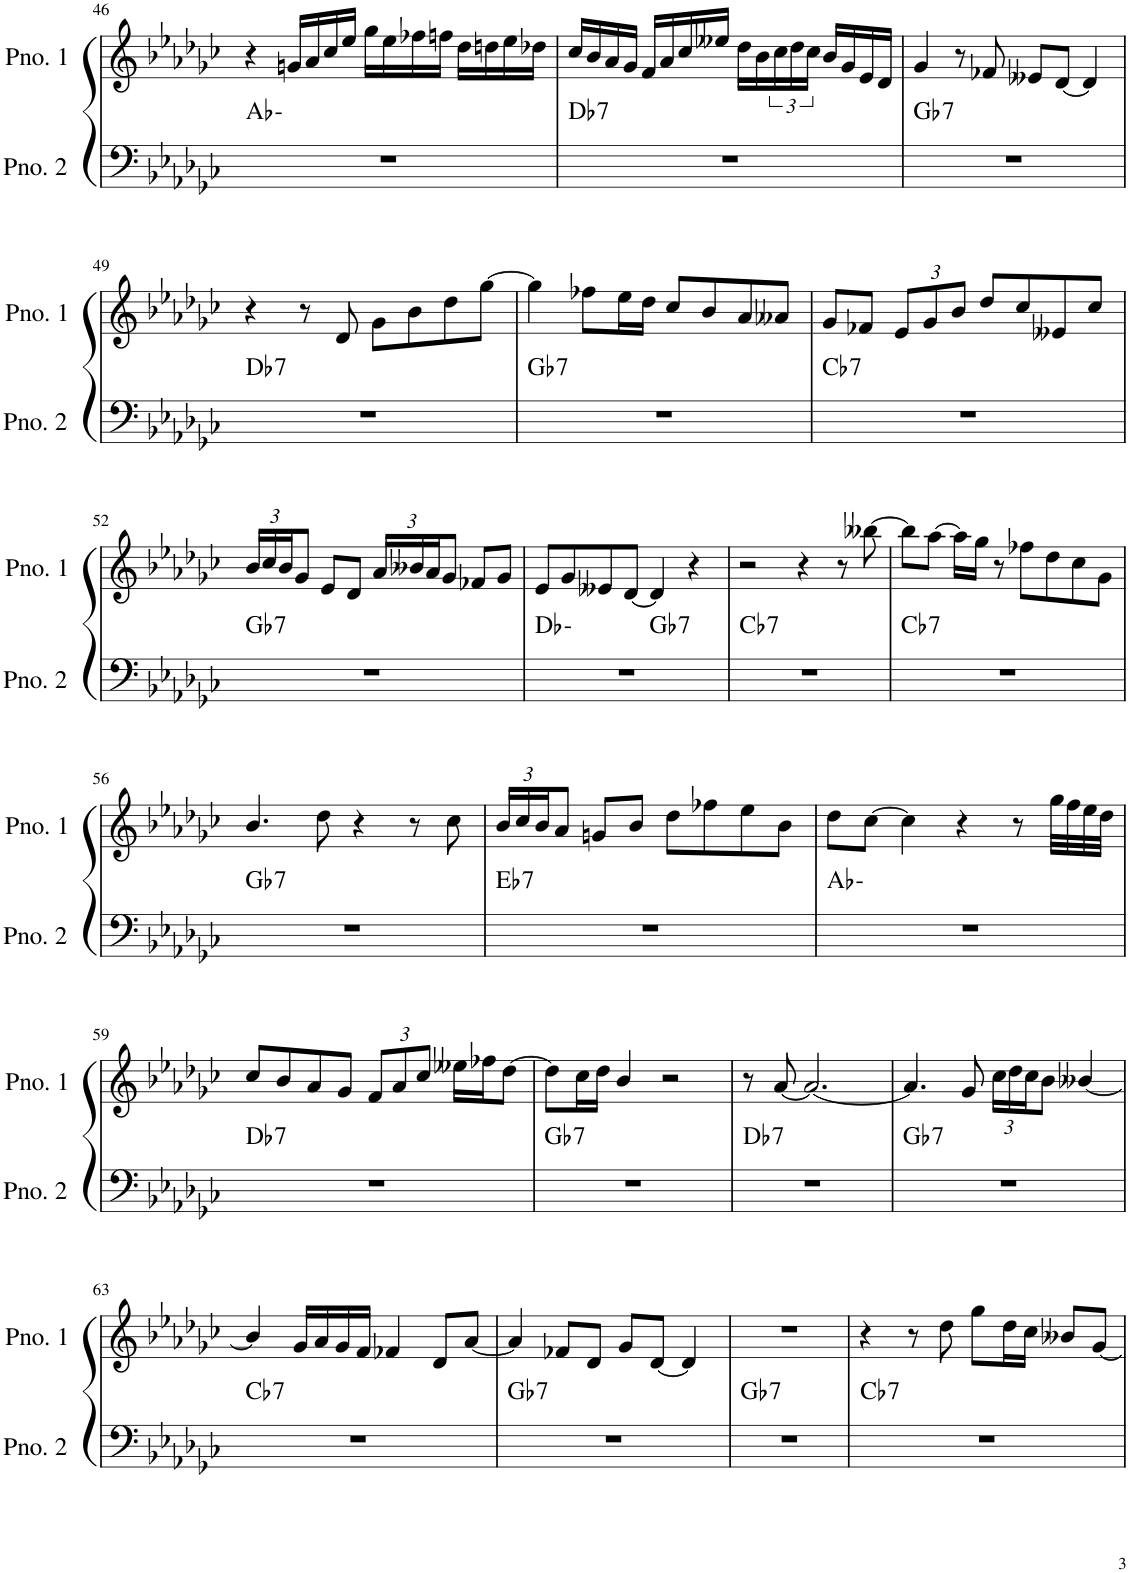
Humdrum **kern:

**kern	**harte	**kern
*part2	*part2	*part1
*staff2	*	*staff1
*I"ピアノ 2	*	*I"ピアノ 1
!!LO:PB:g=z
*clefF4	*	*clefG2
*k[b-e-a-d-g-c-]	*	*k[b-e-a-d-g-c-]
*M4/4	*	*M4/4
=46	=46	=46
1r	Ab:min	4r
.	.	16gn/LL
.	.	16a-/
.	.	16cc-/
.	.	16ee-/JJ
.	.	16gg-\LL
.	.	16ee-\
.	.	16ff-X\
.	.	16ffn\JJ
.	.	16dd-\LL
.	.	16ddn\
.	.	16ee-\
.	.	16dd-X\JJ
=47	=47	=47
!	!LO:H:kt=7	!
1r	Db:7	16cc-/LL
.	.	16b-/
.	.	16a-/
.	.	16g-/JJ
.	.	16f/LL
.	.	16a-/
.	.	16cc-/
.	.	16ee--X/JJ
.	.	16dd-\LL
.	.	16b-\
.	.	24cc-\
.	.	24dd-\
.	.	24cc-\JJ
.	.	16b-/LL
.	.	16g-/
.	.	16e-/
.	.	16d-/JJ
=48	=48	=48
!	!LO:H:kt=7	!
1r	Gb:7	4g-/
.	.	8r
.	.	8f-X/
.	.	8e--X/L
.	.	[8d-/J
.	.	4d-/]
!!LO:LB:g=z
=49	=49	=49
!	!LO:H:kt=7	!
1r	Db:7	4r
.	.	8r
.	.	8d-/
.	.	8g-\L
.	.	8b-\
.	.	8dd-\
.	.	[8gg-\J
=50	=50	=50
!	!LO:H:kt=7	!
1r	Gb:7	4gg-\]
.	.	8ff-X\L
.	.	16ee-\L
.	.	16dd-\JJ
.	.	8cc-/L
.	.	8b-/
.	.	8a-/
.	.	8a--X/J
=51	=51	=51
!	!LO:H:kt=7	!
1r	Cb:7	8g-/L
.	.	8f-X/J
*	*	*Xbrackettup
.	.	12e-/L
.	.	12g-/
.	.	12b-/J
.	.	8dd-/L
.	.	8cc-/
.	.	8e--X/
.	.	8cc-/J
!!LO:LB:g=z
=52	=52	=52
!	!LO:H:kt=7	!
1r	Gb:7	24b-/LL
.	.	24cc-/
.	.	24b-/J
.	.	8g-/J
.	.	8e-/L
.	.	8d-/J
.	.	24a-/LL
.	.	24b--X/
.	.	24a-/J
.	.	8g-/J
.	.	8f-X/L
.	.	8g-/J
=53	=53	=53
*^	*	*
1r	2ryy	Db:min	8e-/L
.	.	.	8g-/
.	.	.	8e--X/
.	.	.	[8d-/J
!	!	!LO:H:kt=7	!
.	2ryy	Gb:7	4d-/]
.	.	.	4r
=54	=54	=54	=54
!	!	!LO:H:kt=7	!
*v	*v	*	*
1r	Cb:7	2r
.	.	4r
.	.	8r
.	.	[8bb--X\
=55	=55	=55
!	!LO:H:kt=7	!
1r	Cb:7	8bb--\L]
.	.	[8aa-\J
.	.	16aa-\LL]
.	.	16gg-\JJ
.	.	8r
.	.	8ff-X\L
.	.	8dd-\
.	.	8cc-\
.	.	8g-\J
!!LO:LB:g=z
=56	=56	=56
!	!LO:H:kt=7	!
1r	Gb:7	4.b-/
.	.	8dd-\
.	.	4r
.	.	8r
.	.	8cc-\
=57	=57	=57
!	!LO:H:kt=7	!
1r	Eb:7	24b-/LL
.	.	24cc-/
.	.	24b-/J
.	.	8a-/J
.	.	8gn/L
.	.	8b-/J
.	.	8dd-\L
.	.	8ff-X\
.	.	8ee-\
.	.	8b-\J
=58	=58	=58
1r	Ab:min	8dd-\L
.	.	[8cc-\J
.	.	4cc-\]
.	.	4r
.	.	8r
.	.	32gg-\LLL
.	.	32ff\
.	.	32ee-\
.	.	32dd-\JJJ
!!LO:LB:g=z
=59	=59	=59
!	!LO:H:kt=7	!
1r	Db:7	8cc-/L
.	.	8b-/
.	.	8a-/
.	.	8g-/J
.	.	12f/L
.	.	12a-/
.	.	12cc-/J
.	.	16ee--X\LL
.	.	16ff-X\J
.	.	[8dd-\J
=60	=60	=60
!	!LO:H:kt=7	!
1r	Gb:7	8dd-\L]
.	.	16cc-\L
.	.	16dd-\JJ
.	.	4b-/
.	.	2r
=61	=61	=61
!	!LO:H:kt=7	!
1r	Db:7	8r
.	.	[8a-/
.	.	2.a-/_
=62	=62	=62
!	!LO:H:kt=7	!
1r	Gb:7	4.a-/]
.	.	8g-/
.	.	24cc-\LL
.	.	24dd-\
.	.	24cc-\J
.	.	8b-\J
.	.	[4b--X/
!!LO:LB:g=z
=63	=63	=63
!	!LO:H:kt=7	!
1r	Cb:7	4b--/]
.	.	16g-/LL
.	.	16a-/
.	.	16g-/
.	.	16f/JJ
.	.	4f-X/
.	.	8d-/L
.	.	[8a-/J
=64	=64	=64
!	!LO:H:kt=7	!
1r	Gb:7	4a-/]
.	.	8f-X/L
.	.	8d-/J
.	.	8g-/L
.	.	[8d-/J
.	.	4d-/]
=65	=65	=65
!	!LO:H:kt=7	!
1r	Gb:7	1r
=66	=66	=66
!	!LO:H:kt=7	!
1r	Cb:7	4r
.	.	8r
.	.	8dd-\
.	.	8gg-\L
.	.	16dd-\L
.	.	16cc-\JJ
.	.	8b--X/L
.	.	[8g-/J
=	=	=
*-	*-	*-
